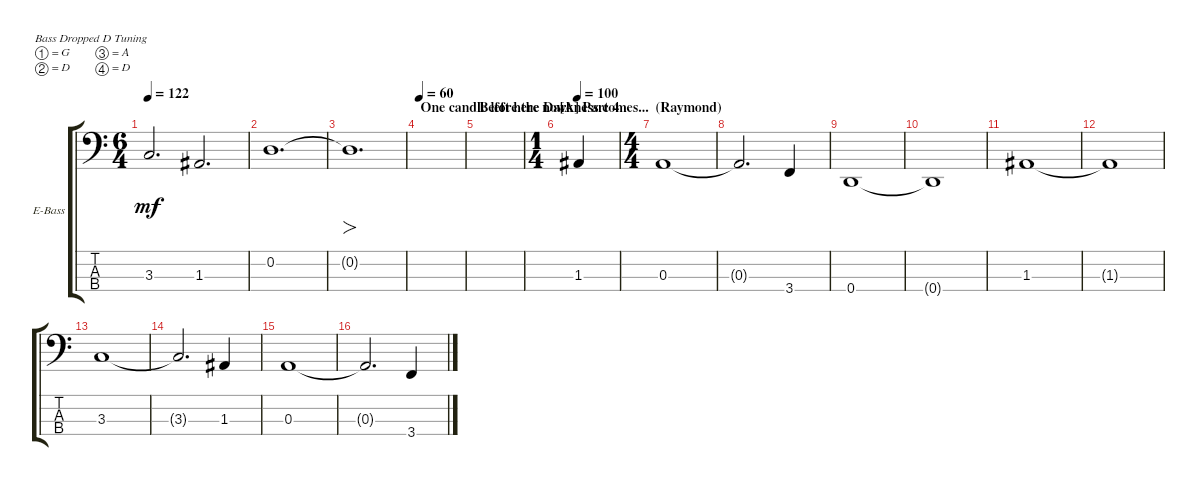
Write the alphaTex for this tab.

\bracketExtendMode groupsimilarinstruments
\firstSystemTrackNameOrientation horizontal
\otherSystemsTrackNameOrientation horizontal
\track ("Electric Bass" "E-Bass") {instrument electricbassfinger}
\staff {score tabs}
\tuning (G2 D2 A1 D1)
\ts (6 4)
\tempo 122
\clef f4
\ks c
3.3.2{d dy mf} 1.3.2{d} |
0.2.1{d} |
0.2{t}.1{fo d} |
\section ("" "One candle left here now")
\tempo 60
|
\section ("" "Before the Darkness comes...")
|
\ts (1 4)
\section ("A" "Part 4")
\tempo 100
1.3.4 |
\ts (4 4)
\section ("" "(Raymond)")
0.3.1 |
0.3{t}.2{d} 3.4.4 |
0.4.1 |
0.4{t}.1 |
1.3.1 |
1.3{t}.1 |
3.3.1 |
3.3{t}.2{d} 1.3.4 |
0.3.1 |
0.3{t}.2{d} 3.4.4
